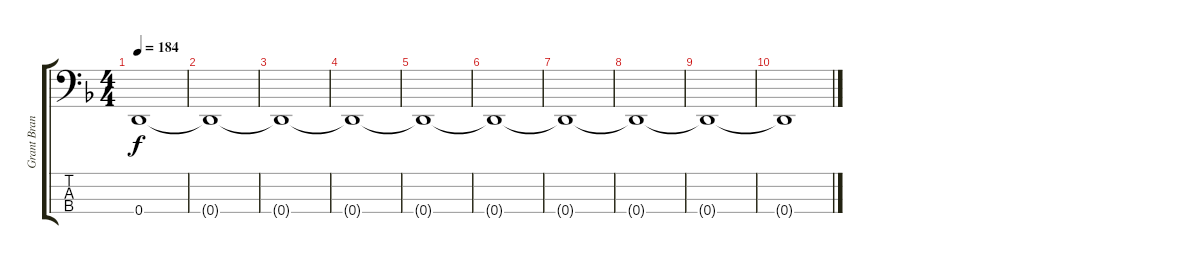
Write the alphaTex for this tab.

\track ("Grant Brandell" "Grant Bran") {instrument electricbassfinger}
\staff {score tabs}
\tuning (G2 D2 A1 D1) {hide}
\ts (4 4)
\tempo 184
\clef f4
\ks dminor
0.4{t}.1{dy f} |
0.4{t}.1 |
0.4{t}.1 |
0.4{t}.1 |
0.4{t}.1 |
0.4{t}.1 |
0.4{t}.1 |
0.4{t}.1 |
0.4{t}.1 |
0.4{t}.1
